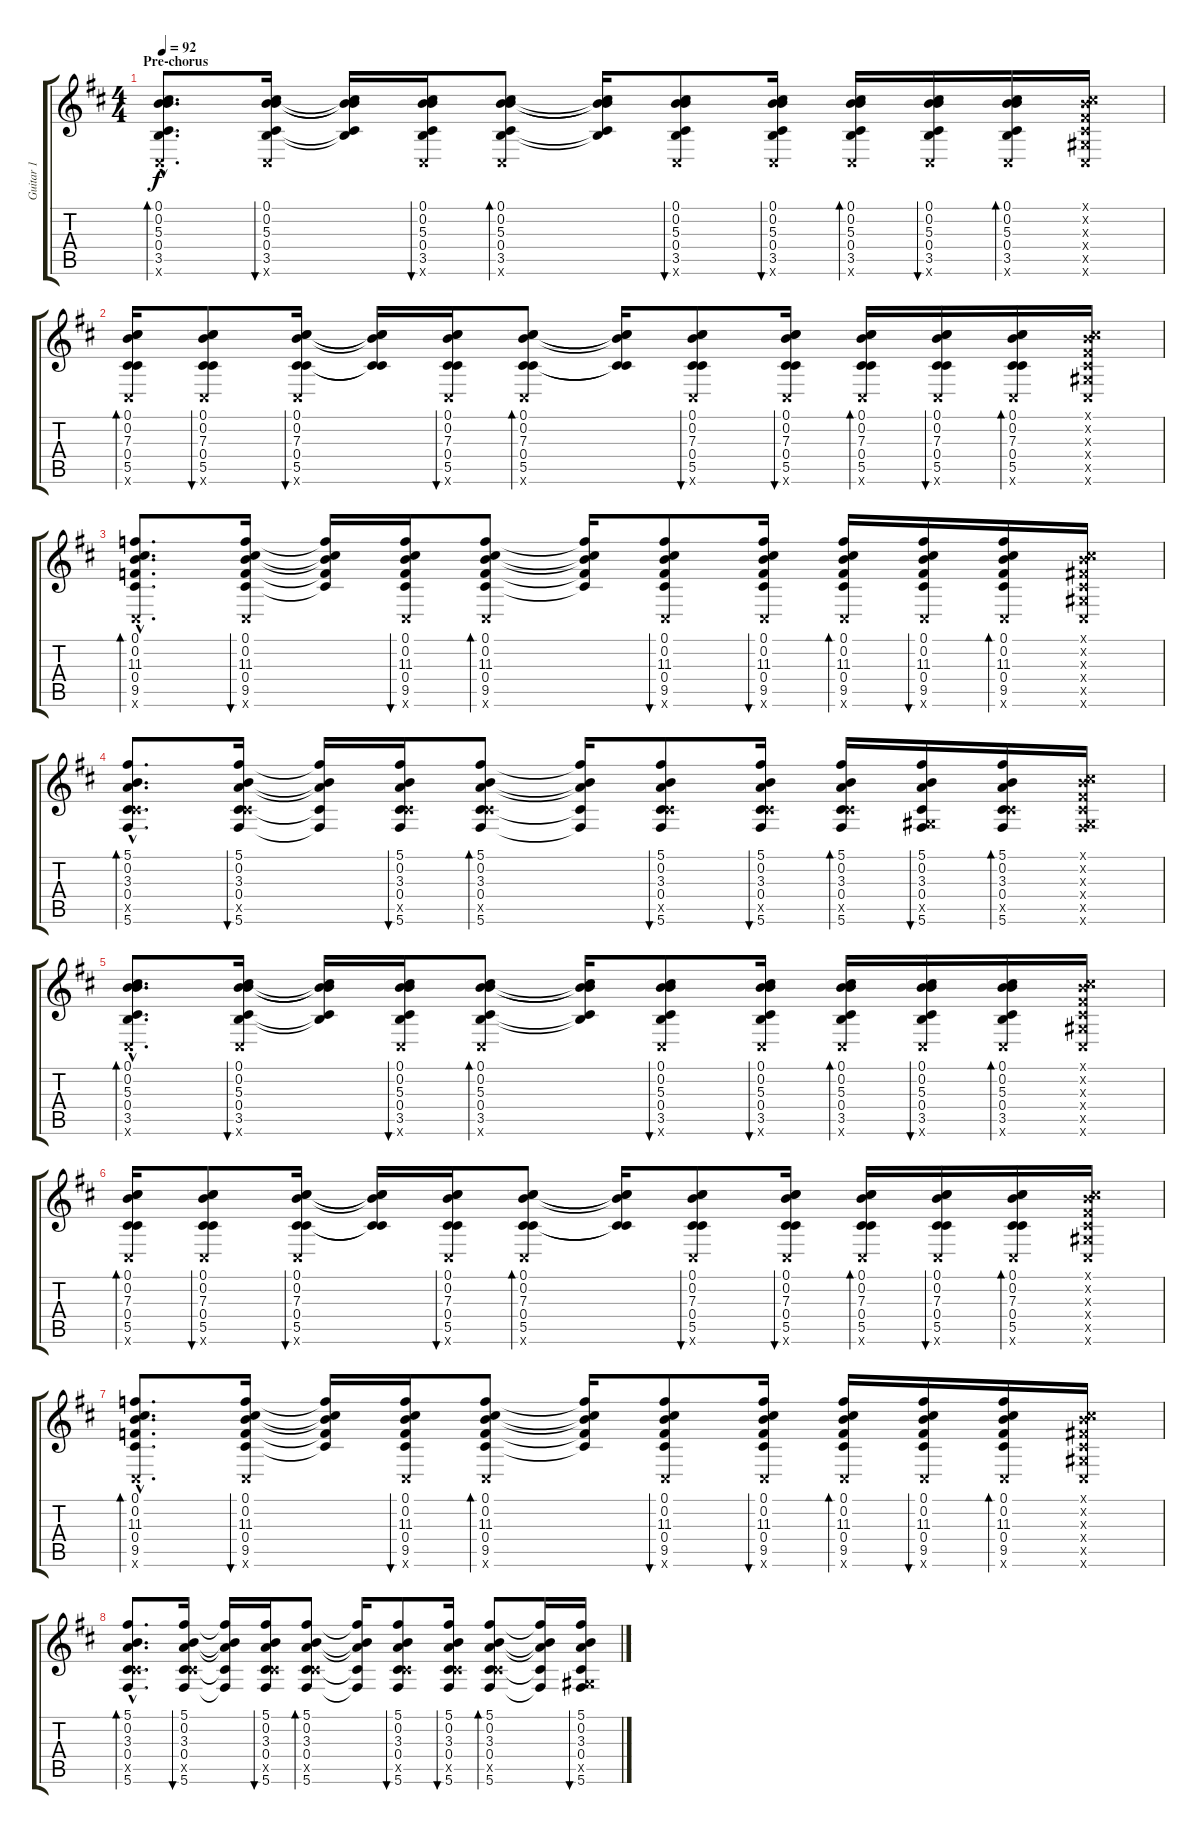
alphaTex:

\track ("Guitar 1" "Guitar 1") {instrument acousticguitarnylon}
\staff {score tabs}
\tuning (Db4 B3 Gb3 Db3 Ab2 Db2) {hide}
\ts (4 4)
\section ("" "Pre-chorus")
\tempo 92
\clef g2
\ks d
(0.1{hac} 0.2{hac} 5.3{hac} 0.4{hac} 3.5{hac} 0.6{hac x}).8{d bd 60 dy f} (0.1 0.2 5.3 0.4 3.5 0.6{x}).16{bu 60} (0.1{t} 0.2{t} 5.3{t} 0.4{t} 3.5{t}).16 (0.1 0.2 5.3 0.4 3.5 0.6{x}).16{bu 60} (0.1 0.2 5.3 0.4 3.5 0.6{x}).8{bd 60} (0.1{t} 0.2{t} 5.3{t} 0.4{t} 3.5{t}).16 (0.1 0.2 5.3 0.4 3.5 0.6{x}).8{bu 60} (0.1 0.2 5.3 0.4 3.5 0.6{x}).16{bu 60} (0.1 0.2 5.3 0.4 3.5 0.6{x}).16{bd 60} (0.1 0.2 5.3 0.4 3.5 0.6{x}).16{bu 60} (0.1 0.2 5.3 0.4 3.5 0.6{x}).16{bd 60} (0.1{x} 0.2{x} 0.3{x} 0.4{x} 0.5{x} 0.6{x}).16 |
(0.1 0.2 7.3 0.4 5.5 0.6{x}).16{bd 60} (0.1 0.2 7.3 0.4 5.5 0.6{x}).8{bu 60} (0.1 0.2 7.3 0.4 5.5 0.6{x}).16{bu 60} (0.1{t} 0.2{t} 7.3{t} 0.4{t} 5.5{t}).16 (0.1 0.2 7.3 0.4 5.5 0.6{x}).16{bu 60} (0.1 0.2 7.3 0.4 5.5 0.6{x}).8{bd 60} (0.1{t} 0.2{t} 7.3{t} 0.4{t} 5.5{t}).16 (0.1 0.2 7.3 0.4 5.5 0.6{x}).8{bu 60} (0.1 0.2 7.3 0.4 5.5 0.6{x}).16{bu 60} (0.1 0.2 7.3 0.4 5.5 0.6{x}).16{bd 60} (0.1 0.2 7.3 0.4 5.5 0.6{x}).16{bu 60} (0.1 0.2 7.3 0.4 5.5 0.6{x}).16{bd 60} (0.1{x} 0.2{x} 0.3{x} 0.4{x} 0.5{x} 0.6{x}).16 |
(0.1{hac} 0.2{hac} 11.3{hac} 0.4{hac} 9.5{hac} 0.6{hac x}).8{d bd 60} (0.1 0.2 11.3 0.4 9.5 0.6{x}).16{bu 60} (0.1{t} 0.2{t} 11.3{t} 0.4{t} 9.5{t}).16 (0.1 0.2 11.3 0.4 9.5 0.6{x}).16{bu 60} (0.1 0.2 11.3 0.4 9.5 0.6{x}).8{bd 60} (0.1{t} 0.2{t} 11.3{t} 0.4{t} 9.5{t}).16 (0.1 0.2 11.3 0.4 9.5 0.6{x}).8{bu 60} (0.1 0.2 11.3 0.4 9.5 0.6{x}).16{bu 60} (0.1 0.2 11.3 0.4 9.5 0.6{x}).16{bd 60} (0.1 0.2 11.3 0.4 9.5 0.6{x}).16{bu 60} (0.1 0.2 11.3 0.4 9.5 0.6{x}).16{bd 60} (0.1{x} 0.2{x} 0.3{x} 0.4{x} 0.5{x} 0.6{x}).16 |
(5.1{hac} 0.2{hac} 3.3{hac} 0.4{hac} 5.5{hac x} 5.6{hac}).8{d bd 60} (5.1 0.2 3.3 0.4 5.5{x} 5.6).16{bu 60} (5.1{t} 0.2{t} 3.3{t} 0.4{t} 5.6{t}).16 (5.1 0.2 3.3 0.4 5.5{x} 5.6).16{bu 60} (5.1 0.2 3.3 0.4 5.5{x} 5.6).8{bd 60} (5.1{t} 0.2{t} 3.3{t} 0.4{t} 5.6{t}).16 (5.1 0.2 3.3 0.4 5.5{x} 5.6).8{bu 60} (5.1 0.2 3.3 0.4 5.5{x} 5.6).16{bu 60} (5.1 0.2 3.3 0.4 5.5{x} 5.6).16{bd 60} (5.1 0.2 3.3 0.4 0.5{x} 5.6).16{bu 60} (5.1 0.2 3.3 0.4 5.5{x} 5.6).16{bd 60} (0.1{x} 0.2{x} 0.3{x} 0.4{x} 0.5{x} 5.6{x}).16 |
(0.1{hac} 0.2{hac} 5.3{hac} 0.4{hac} 3.5{hac} 0.6{hac x}).8{d bd 60} (0.1 0.2 5.3 0.4 3.5 0.6{x}).16{bu 60} (0.1{t} 0.2{t} 5.3{t} 0.4{t} 3.5{t}).16 (0.1 0.2 5.3 0.4 3.5 0.6{x}).16{bu 60} (0.1 0.2 5.3 0.4 3.5 0.6{x}).8{bd 60} (0.1{t} 0.2{t} 5.3{t} 0.4{t} 3.5{t}).16 (0.1 0.2 5.3 0.4 3.5 0.6{x}).8{bu 60} (0.1 0.2 5.3 0.4 3.5 0.6{x}).16{bu 60} (0.1 0.2 5.3 0.4 3.5 0.6{x}).16{bd 60} (0.1 0.2 5.3 0.4 3.5 0.6{x}).16{bu 60} (0.1 0.2 5.3 0.4 3.5 0.6{x}).16{bd 60} (0.1{x} 0.2{x} 0.3{x} 0.4{x} 0.5{x} 0.6{x}).16 |
(0.1 0.2 7.3 0.4 5.5 0.6{x}).16{bd 60} (0.1 0.2 7.3 0.4 5.5 0.6{x}).8{bu 60} (0.1 0.2 7.3 0.4 5.5 0.6{x}).16{bu 60} (0.1{t} 0.2{t} 7.3{t} 0.4{t} 5.5{t}).16 (0.1 0.2 7.3 0.4 5.5 0.6{x}).16{bu 60} (0.1 0.2 7.3 0.4 5.5 0.6{x}).8{bd 60} (0.1{t} 0.2{t} 7.3{t} 0.4{t} 5.5{t}).16 (0.1 0.2 7.3 0.4 5.5 0.6{x}).8{bu 60} (0.1 0.2 7.3 0.4 5.5 0.6{x}).16{bu 60} (0.1 0.2 7.3 0.4 5.5 0.6{x}).16{bd 60} (0.1 0.2 7.3 0.4 5.5 0.6{x}).16{bu 60} (0.1 0.2 7.3 0.4 5.5 0.6{x}).16{bd 60} (0.1{x} 0.2{x} 0.3{x} 0.4{x} 0.5{x} 0.6{x}).16 |
(0.1{hac} 0.2{hac} 11.3{hac} 0.4{hac} 9.5{hac} 0.6{hac x}).8{d bd 60} (0.1 0.2 11.3 0.4 9.5 0.6{x}).16{bu 60} (0.1{t} 0.2{t} 11.3{t} 0.4{t} 9.5{t}).16 (0.1 0.2 11.3 0.4 9.5 0.6{x}).16{bu 60} (0.1 0.2 11.3 0.4 9.5 0.6{x}).8{bd 60} (0.1{t} 0.2{t} 11.3{t} 0.4{t} 9.5{t}).16 (0.1 0.2 11.3 0.4 9.5 0.6{x}).8{bu 60} (0.1 0.2 11.3 0.4 9.5 0.6{x}).16{bu 60} (0.1 0.2 11.3 0.4 9.5 0.6{x}).16{bd 60} (0.1 0.2 11.3 0.4 9.5 0.6{x}).16{bu 60} (0.1 0.2 11.3 0.4 9.5 0.6{x}).16{bd 60} (0.1{x} 0.2{x} 0.3{x} 0.4{x} 0.5{x} 0.6{x}).16 |
(5.1{hac} 0.2{hac} 3.3{hac} 0.4{hac} 5.5{hac x} 5.6{hac}).8{d bd 60} (5.1 0.2 3.3 0.4 5.5{x} 5.6).16{bu 60} (5.1{t} 0.2{t} 3.3{t} 0.4{t} 5.6{t}).16 (5.1 0.2 3.3 0.4 5.5{x} 5.6).16{bu 60} (5.1 0.2 3.3 0.4 5.5{x} 5.6).8{bd 60} (5.1{t} 0.2{t} 3.3{t} 0.4{t} 5.6{t}).16 (5.1 0.2 3.3 0.4 5.5{x} 5.6).8{bu 60} (5.1 0.2 3.3 0.4 5.5{x} 5.6).16{bu 60} (5.1 0.2 3.3 0.4 5.5{x} 5.6).8{bd 60} (5.1{t} 0.2{t} 3.3{t} 0.4{t} 5.6{t}).16 (5.1 0.2 3.3 0.4 0.5{x} 5.6).16{bu 60}
